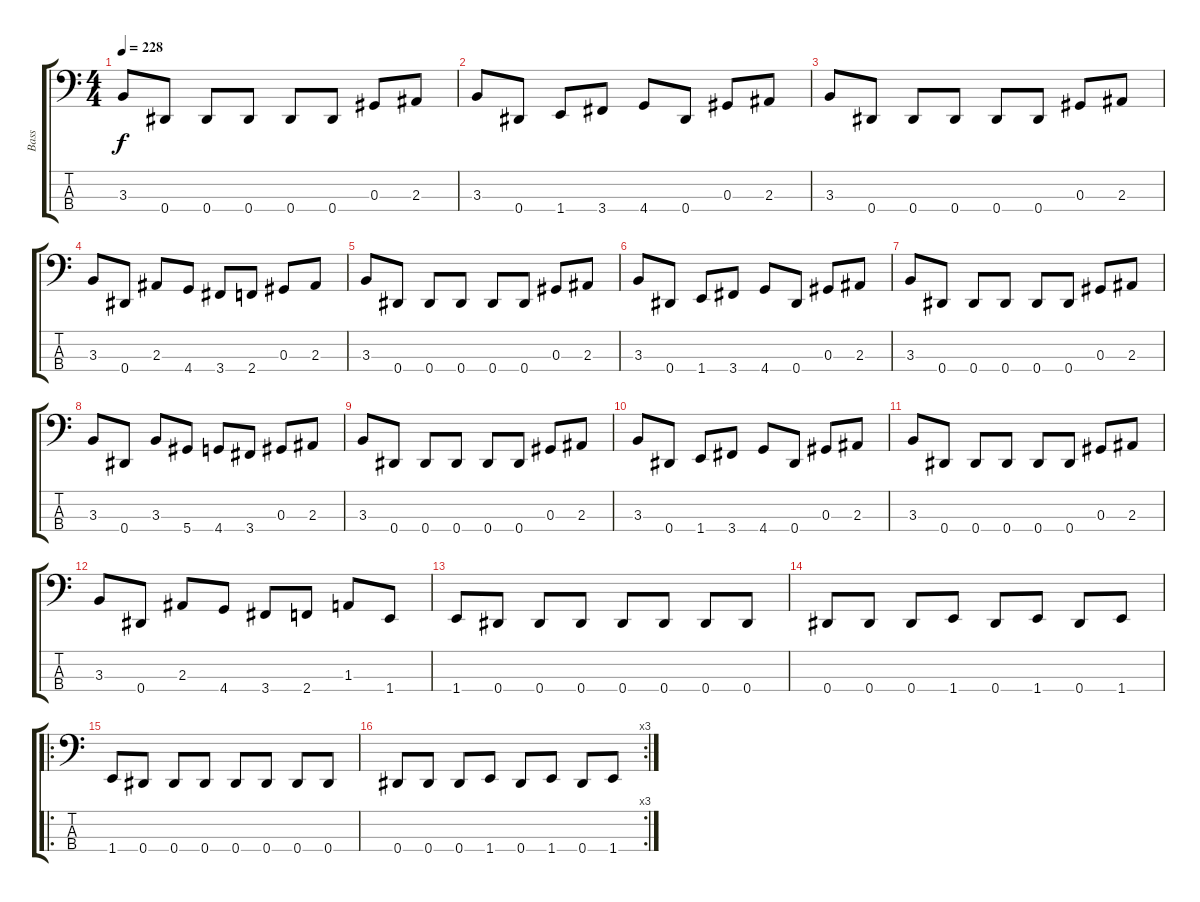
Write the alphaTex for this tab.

\track ("Bass" "Bass") {instrument electricbasspick}
\staff {score tabs}
\tuning (Gb2 Db2 Ab1 Eb1) {hide}
\ts (4 4)
\tempo 228
\clef f4
\ks c
3.3.8{dy f} 0.4.8 0.4.8 0.4.8 0.4.8 0.4.8 0.3.8 2.3.8 |
3.3.8 0.4.8 1.4.8 3.4.8 4.4.8 0.4.8 0.3.8 2.3.8 |
3.3.8 0.4.8 0.4.8 0.4.8 0.4.8 0.4.8 0.3.8 2.3.8 |
3.3.8 0.4.8 2.3.8 4.4.8 3.4.8 2.4.8 0.3.8 2.3.8 |
3.3.8 0.4.8 0.4.8 0.4.8 0.4.8 0.4.8 0.3.8 2.3.8 |
3.3.8 0.4.8 1.4.8 3.4.8 4.4.8 0.4.8 0.3.8 2.3.8 |
3.3.8 0.4.8 0.4.8 0.4.8 0.4.8 0.4.8 0.3.8 2.3.8 |
3.3.8 0.4.8 3.3.8 5.4.8 4.4.8 3.4.8 0.3.8 2.3.8 |
3.3.8 0.4.8 0.4.8 0.4.8 0.4.8 0.4.8 0.3.8 2.3.8 |
3.3.8 0.4.8 1.4.8 3.4.8 4.4.8 0.4.8 0.3.8 2.3.8 |
3.3.8 0.4.8 0.4.8 0.4.8 0.4.8 0.4.8 0.3.8 2.3.8 |
3.3.8 0.4.8 2.3.8 4.4.8 3.4.8 2.4.8 1.3.8 1.4.8 |
1.4.8 0.4.8 0.4.8 0.4.8 0.4.8 0.4.8 0.4.8 0.4.8 |
0.4.8 0.4.8 0.4.8 1.4.8 0.4.8 1.4.8 0.4.8 1.4.8 |
\ro
1.4.8 0.4.8 0.4.8 0.4.8 0.4.8 0.4.8 0.4.8 0.4.8 |
\rc 3
0.4.8 0.4.8 0.4.8 1.4.8 0.4.8 1.4.8 0.4.8 1.4.8
